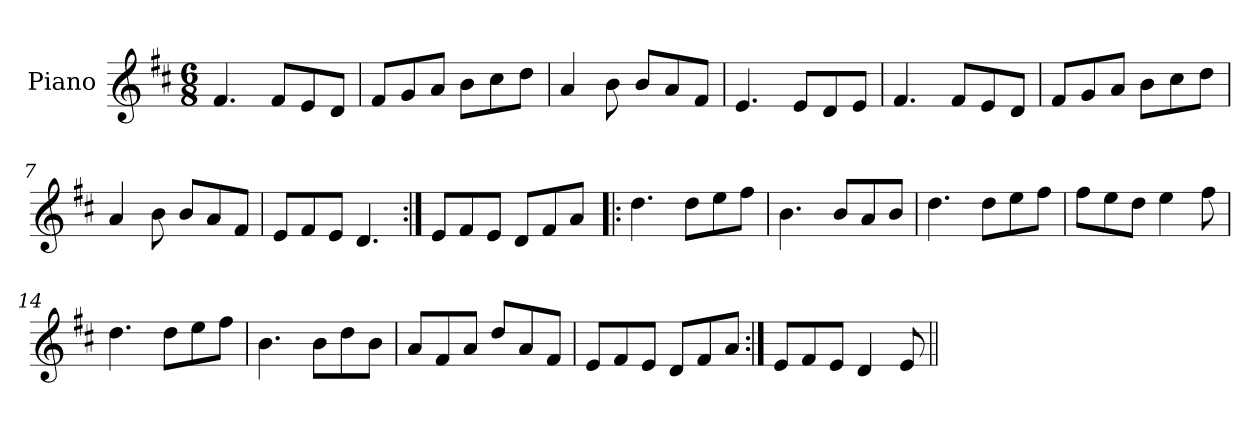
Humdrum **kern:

**kern
*part1
*staff1
*I"Piano
*I'Pno
*clefG2
*k[f#c#]
*D:
*M6/8
=1
4.f#/
8f#/L
8e/
8d/J
=2
8f#/L
8g/
8a/J
8b\L
8cc#\
8dd\J
=3
4a/
8b\
8b/L
8a/
8f#/J
=4
4.e/
8e/L
8d/
8e/J
=5
4.f#/
8f#/L
8e/
8d/J
=6
8f#/L
8g/
8a/J
8b\L
8cc#\
8dd\J
!!LO:LB:g=z
=7
4a/
8b\
8b/L
8a/
8f#/J
=8
8e/L
8f#/
8e/J
4.d/
=9:|!
8e/L
8f#/
8e/J
8d/L
8f#/
8a/J
=10!|:
4.dd\
8dd\L
8ee\
8ff#\J
=11
4.b\
8b/L
8a/
8b/J
=12
4.dd\
8dd\L
8ee\
8ff#\J
=13
8ff#\L
8ee\
8dd\J
4ee\
8ff#\
!!LO:LB:g=z
=14
4.dd\
8dd\L
8ee\
8ff#\J
=15
4.b\
8b\L
8dd\
8b\J
=16
8a/L
8f#/
8a/J
8dd/L
8a/
8f#/J
=17
8e/L
8f#/
8e/J
8d/L
8f#/
8a/J
=18:|!
8e/L
8f#/
8e/J
4d/
8e/
=||
*-
